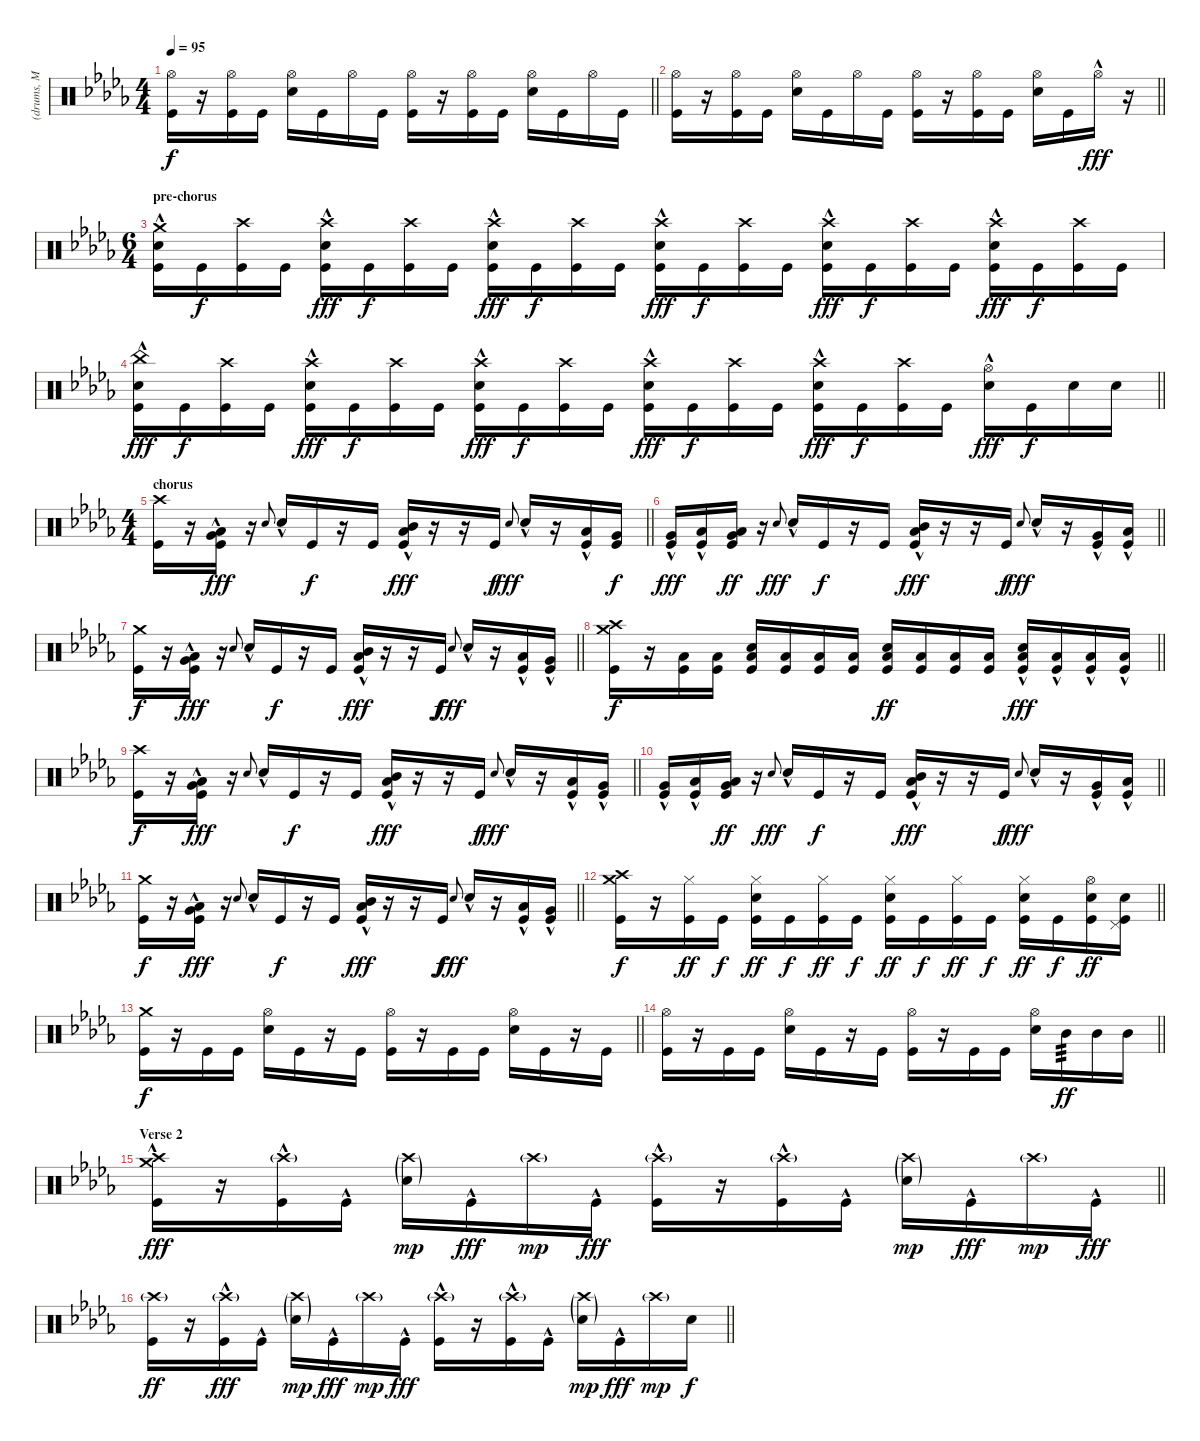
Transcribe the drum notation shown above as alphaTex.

\track (" (drums, Mike Wengren) tabbed by CareyWo" " (drums, M") {instrument percussion}
\staff {score}
\articulation defaults
\ts (4 4)
\tempo 95
\clef neutral
\barLineRight lightlight
\ks db
("Hi-Hat (open)" "Kick (hit)").16{dy f} r.16 ("Hi-Hat (open)" "Kick (hit)").16 "Kick (hit)".16 ("Hi-Hat (open)" "Snare (hit) 2").16 "Kick (hit)".16 "Hi-Hat (open)".16 "Kick (hit)".16 ("Hi-Hat (open)" "Kick (hit)").16 r.16 ("Hi-Hat (open)" "Kick (hit)").16 "Kick (hit)".16 ("Hi-Hat (open)" "Snare (hit) 2").16 "Kick (hit)".16 "Hi-Hat (open)".16 "Kick (hit)".16 |
\barLineRight lightlight
("Hi-Hat (open)" "Kick (hit)").16 r.16 ("Hi-Hat (open)" "Kick (hit)").16 "Kick (hit)".16 ("Hi-Hat (open)" "Snare (hit) 2").16 "Kick (hit)".16 "Hi-Hat (open)".16 "Kick (hit)".16 ("Hi-Hat (open)" "Kick (hit)").16 r.16 ("Hi-Hat (open)" "Kick (hit)").16 "Kick (hit)".16 ("Hi-Hat (open)" "Snare (hit) 2").16 "Kick (hit)".16 "Hi-Hat (open)"{hac}.16{dy fff} r.16 |
\ts (6 4)
\section ("" "pre-chorus")
("Crash medium (hit)"{hac} "Snare (hit) 2" "Kick (hit)").16 "Kick (hit)".16{dy f} ("Crash high (hit)" "Kick (hit)").16 "Kick (hit)".16 ("Crash high (hit)"{hac} "Snare (hit) 2" "Kick (hit)").16{dy fff} "Kick (hit)".16{dy f} ("Crash high (hit)" "Kick (hit)").16 "Kick (hit)".16 ("Crash high (hit)"{hac} "Snare (hit) 2" "Kick (hit)").16{dy fff} "Kick (hit)".16{dy f} ("Crash high (hit)" "Kick (hit)").16 "Kick (hit)".16 ("Crash high (hit)"{hac} "Snare (hit) 2" "Kick (hit)").16{dy fff} "Kick (hit)".16{dy f} ("Crash high (hit)" "Kick (hit)").16 "Kick (hit)".16 ("Crash high (hit)"{hac} "Snare (hit) 2" "Kick (hit)").16{dy fff} "Kick (hit)".16{dy f} ("Crash high (hit)" "Kick (hit)").16 "Kick (hit)".16 ("Crash high (hit)"{hac} "Snare (hit) 2" "Kick (hit)").16{dy fff} "Kick (hit)".16{dy f} ("Crash high (hit)" "Kick (hit)").16 "Kick (hit)".16 |
\barLineRight lightlight
("China (hit)"{hac} "Snare (hit) 2" "Kick (hit)").16{dy fff} "Kick (hit)".16{dy f} ("Crash high (hit)" "Kick (hit)").16 "Kick (hit)".16 ("Crash high (hit)"{hac} "Snare (hit) 2" "Kick (hit)").16{dy fff} "Kick (hit)".16{dy f} ("Crash high (hit)" "Kick (hit)").16 "Kick (hit)".16 ("Crash high (hit)"{hac} "Snare (hit) 2" "Kick (hit)").16{dy fff} "Kick (hit)".16{dy f} ("Crash high (hit)" "Kick (hit)").16 "Kick (hit)".16 ("Crash high (hit)"{hac} "Snare (hit) 2" "Kick (hit)").16{dy fff} "Kick (hit)".16{dy f} ("Crash high (hit)" "Kick (hit)").16 "Kick (hit)".16 ("Crash high (hit)"{hac} "Snare (hit) 2" "Kick (hit)").16{dy fff} "Kick (hit)".16{dy f} ("Crash high (hit)" "Kick (hit)").16 "Kick (hit)".16 ("Hi-Hat (open)"{hac} "Snare (hit) 2").16{dy fff} "Kick (hit)".16{dy f} "Snare (hit) 2".16 "Snare (hit) 2".16 |
\ts (4 4)
\section ("" "chorus")
\barLineRight lightlight
("Crash high (hit)" "Kick (hit)").16 r.16 ("Very Low Tom (hit)" "Low Floor Tom (hit)"{hac} "Kick (hit)").16{dy fff} r.16 "Snare (hit) 2".8{gr onbeat} "Snare (hit) 2"{hac}.16 "Kick (hit)".16{dy f} r.16 "Kick (hit)".16 ("Mid Tom (hit)"{hac} "Low Tom (hit)"{hac} "Kick (hit)").16{dy fff} r.16 r.16 "Kick (hit)".16{dy f} "Snare (hit) 2".8{gr onbeat dy fff} "Snare (hit) 2"{hac}.16 r.16 ("Low Tom (hit)"{hac} "Kick (hit)").16 ("Very Low Tom (hit)" "Kick (hit)").16{dy f} |
\barLineRight lightlight
("Very Low Tom (hit)"{hac} "Kick (hit)").16{dy fff} ("Low Floor Tom (hit)"{hac} "Kick (hit)").16 ("Very Low Tom (hit)" "Low Floor Tom (hit)" "Kick (hit)").16{dy ff} r.16 "Snare (hit) 2".8{gr onbeat dy fff} "Snare (hit) 2"{hac}.16 "Kick (hit)".16{dy f} r.16 "Kick (hit)".16 ("Mid Tom (hit)"{hac} "Low Tom (hit)"{hac} "Kick (hit)").16{dy fff} r.16 r.16 "Kick (hit)".16{dy f} "Snare (hit) 2".8{gr onbeat dy fff} "Snare (hit) 2"{hac}.16 r.16 ("Very Low Tom (hit)"{hac} "Kick (hit)").16 ("Low Tom (hit)"{hac} "Kick (hit)").16 |
\barLineRight lightlight
("Crash medium (hit)" "Kick (hit)").16{dy f} r.16 ("Very Low Tom (hit)" "Low Floor Tom (hit)"{hac} "Kick (hit)").16{dy fff} r.16 "Snare (hit) 2".8{gr onbeat} "Snare (hit) 2"{hac}.16 "Kick (hit)".16{dy f} r.16 "Kick (hit)".16 ("Mid Tom (hit)"{hac} "Low Tom (hit)"{hac} "Kick (hit)").16{dy fff} r.16 r.16 "Kick (hit)".16{dy f} "Snare (hit) 2".8{gr onbeat dy fff} "Snare (hit) 2"{hac}.16 r.16 ("Low Floor Tom (hit)"{hac} "Kick (hit)").16 ("Very Low Tom (hit)"{hac} "Kick (hit)").16 |
\barLineRight lightlight
("Crash medium (hit)" "Crash high (hit)" "Kick (hit)").16{dy f} r.16 ("Low Floor Tom (hit)" "Kick (hit)").16 ("Low Floor Tom (hit)" "Kick (hit)").16 ("Snare (hit) 2" "Low Floor Tom (hit)" "Kick (hit)").16 ("Low Floor Tom (hit)" "Kick (hit)").16 ("Low Floor Tom (hit)" "Kick (hit)").16 ("Low Floor Tom (hit)" "Kick (hit)").16 ("Snare (hit) 2" "Low Floor Tom (hit)" "Kick (hit)").16{dy ff} ("Low Floor Tom (hit)" "Kick (hit)").16 ("Low Floor Tom (hit)" "Kick (hit)").16 ("Low Floor Tom (hit)" "Kick (hit)").16 ("Snare (hit) 2" "Low Floor Tom (hit)"{hac} "Kick (hit)").16{dy fff} ("Low Floor Tom (hit)"{hac} "Kick (hit)").16 ("Low Floor Tom (hit)"{hac} "Kick (hit)").16 ("Low Floor Tom (hit)"{hac} "Kick (hit)").16 |
\barLineRight lightlight
("Crash high (hit)" "Kick (hit)").16{dy f} r.16 ("Very Low Tom (hit)" "Low Floor Tom (hit)"{hac} "Kick (hit)").16{dy fff} r.16 "Snare (hit) 2".8{gr onbeat} "Snare (hit) 2"{hac}.16 "Kick (hit)".16{dy f} r.16 "Kick (hit)".16 ("Mid Tom (hit)"{hac} "Low Tom (hit)"{hac} "Kick (hit)").16{dy fff} r.16 r.16 "Kick (hit)".16{dy f} "Snare (hit) 2".8{gr onbeat dy fff} "Snare (hit) 2"{hac}.16 r.16 ("Low Tom (hit)"{hac} "Kick (hit)").16 ("Very Low Tom (hit)"{hac} "Kick (hit)").16 |
\barLineRight lightlight
("Very Low Tom (hit)"{hac} "Kick (hit)").16 ("Low Floor Tom (hit)"{hac} "Kick (hit)").16 ("Very Low Tom (hit)" "Low Floor Tom (hit)" "Kick (hit)").16{dy ff} r.16 "Snare (hit) 2".8{gr onbeat dy fff} "Snare (hit) 2"{hac}.16 "Kick (hit)".16{dy f} r.16 "Kick (hit)".16 ("Mid Tom (hit)"{hac} "Low Tom (hit)"{hac} "Kick (hit)").16{dy fff} r.16 r.16 "Kick (hit)".16{dy f} "Snare (hit) 2".8{gr onbeat dy fff} "Snare (hit) 2"{hac}.16 r.16 ("Very Low Tom (hit)"{hac} "Kick (hit)").16 ("Low Tom (hit)"{hac} "Kick (hit)").16 |
\barLineRight lightlight
("Crash medium (hit)" "Kick (hit)").16{dy f} r.16 ("Very Low Tom (hit)" "Low Floor Tom (hit)"{hac} "Kick (hit)").16{dy fff} r.16 "Snare (hit) 2".8{gr onbeat} "Snare (hit) 2"{hac}.16 "Kick (hit)".16{dy f} r.16 "Kick (hit)".16 ("Mid Tom (hit)"{hac} "Low Tom (hit)"{hac} "Kick (hit)").16{dy fff} r.16 r.16 "Kick (hit)".16{dy f} "Snare (hit) 2".8{gr onbeat dy fff} "Snare (hit) 2"{hac}.16 r.16 ("Low Floor Tom (hit)"{hac} "Kick (hit)").16 ("Very Low Tom (hit)"{hac} "Kick (hit)").16 |
\barLineRight lightlight
("Crash medium (hit)" "Crash high (hit)" "Kick (hit)").16{dy f} r.16 ("Hi-Hat (closed)" "Kick (hit)").16{dy ff} "Kick (hit)".16{dy f} ("Hi-Hat (closed)" "Snare (hit) 2" "Kick (hit)").16{dy ff} "Kick (hit)".16{dy f} ("Hi-Hat (closed)" "Kick (hit)").16{dy ff} "Kick (hit)".16{dy f} ("Hi-Hat (closed)" "Snare (hit) 2" "Kick (hit)").16{dy ff} "Kick (hit)".16{dy f} ("Hi-Hat (closed)" "Kick (hit)").16{dy ff} "Kick (hit)".16{dy f} ("Hi-Hat (closed)" "Snare (hit) 2" "Kick (hit)").16{dy ff} "Kick (hit)".16{dy f} ("Hi-Hat (open)" "Snare (hit) 2" "Kick (hit)").16{dy ff} ("Pedal Hi-Hat (hit)" "Snare (hit) 2" "Kick (hit)").16 |
\barLineRight lightlight
("Crash medium (hit)" "Kick (hit)").16{dy f} r.16 "Kick (hit)".16 "Kick (hit)".16 ("Hi-Hat (open)" "Snare (hit) 2").16 "Kick (hit)".16 r.16 "Kick (hit)".16 ("Hi-Hat (open)" "Kick (hit)").16 r.16 "Kick (hit)".16 "Kick (hit)".16 ("Hi-Hat (open)" "Snare (hit) 2").16 "Kick (hit)".16 r.16 "Kick (hit)".16 |
\barLineRight lightlight
("Hi-Hat (open)" "Kick (hit)").16 r.16 "Kick (hit)".16 "Kick (hit)".16 ("Hi-Hat (open)" "Snare (hit) 2").16 "Kick (hit)".16 r.16 "Kick (hit)".16 ("Hi-Hat (open)" "Kick (hit)").16 r.16 "Kick (hit)".16 "Kick (hit)".16 ("Hi-Hat (open)" "Snare (hit) 2").16 "Mid Tom (hit)".16{tp 3 dy ff} "Mid Tom (hit)".16 "Mid Tom (hit)".16 |
\section ("" "Verse 2")
\barLineRight lightlight
("Crash high (hit)"{hac} "Crash medium (hit)" "Kick (hit)"{hac}).16{dy fff} r.16 ("Crash high (hit)"{g} "Kick (hit)"{hac}).16 "Kick (hit)"{hac}.16 ("Crash high (hit)"{g} "Snare (hit) 2"{g}).16{dy mp} "Kick (hit)"{hac}.16{dy fff} "Crash high (hit)"{g}.16{dy mp} "Kick (hit)"{hac}.16{dy fff} ("Crash high (hit)"{g} "Kick (hit)"{hac}).16 r.16 ("Crash high (hit)"{g} "Kick (hit)"{hac}).16 "Kick (hit)"{hac}.16 ("Crash high (hit)"{g} "Snare (hit) 2"{g}).16{dy mp} "Kick (hit)"{hac}.16{dy fff} "Crash high (hit)"{g}.16{dy mp} "Kick (hit)"{hac}.16{dy fff} |
\barLineRight lightlight
("Crash high (hit)"{g} "Kick (hit)").16{dy ff} r.16 ("Crash high (hit)"{g} "Kick (hit)"{hac}).16{dy fff} "Kick (hit)"{hac}.16 ("Crash high (hit)"{g} "Snare (hit) 2"{g}).16{dy mp} "Kick (hit)"{hac}.16{dy fff} "Crash high (hit)"{g}.16{dy mp} "Kick (hit)"{hac}.16{dy fff} ("Crash high (hit)"{g} "Kick (hit)"{hac}).16 r.16 ("Crash high (hit)"{g} "Kick (hit)"{hac}).16 "Kick (hit)"{hac}.16 ("Crash high (hit)"{g} "Snare (hit) 2"{g}).16{dy mp} "Kick (hit)"{hac}.16{dy fff} "Crash high (hit)"{g}.16{dy mp} "Snare (hit) 2".16{dy f}
